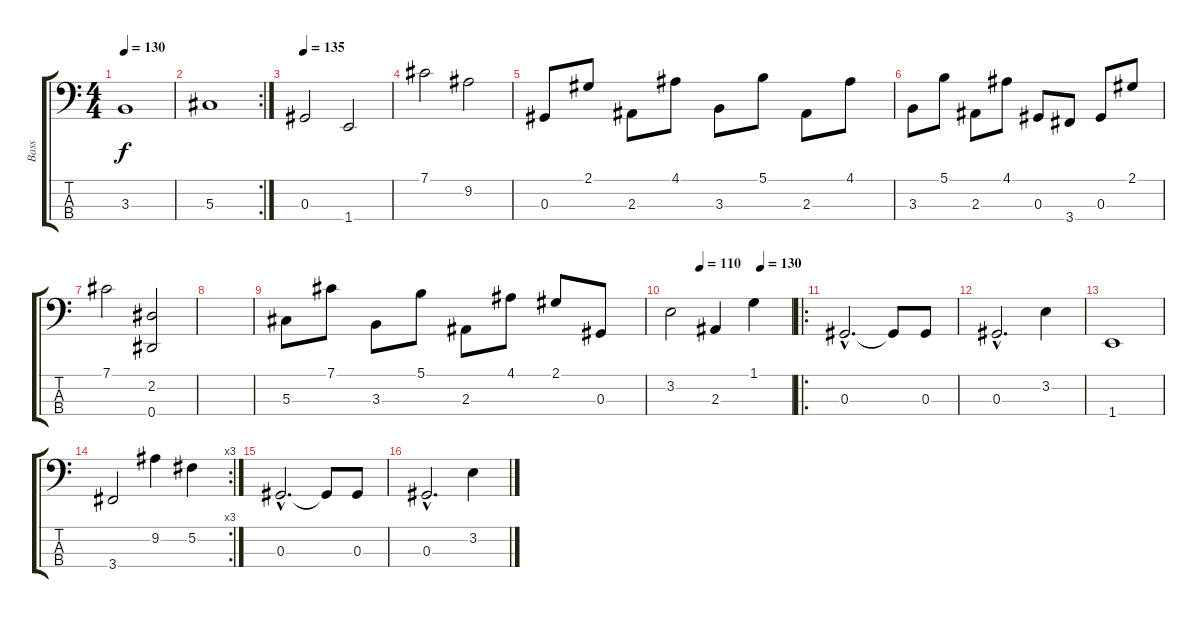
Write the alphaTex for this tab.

\track ("Bass" "Bass") {instrument fretlessbass}
\staff {score tabs}
\tuning (Gb2 Db2 Ab1 Eb1) {hide}
\ts (4 4)
\tempo 130
\clef f4
\ks c
3.3.1{dy f} |
\rc 2
5.3.1 |
\tempo 135
0.3.2 1.4.2 |
7.1.2 9.2.2 |
0.3.8 2.1.8 2.3.8 4.1.8 3.3.8 5.1.8 2.3.8 4.1.8 |
3.3.8 5.1.8 2.3.8 4.1.8 0.3.8 3.4.8 0.3.8 2.1.8 |
7.1.2 (2.2 0.4).2 |
|
5.3.8 7.1.8 3.3.8 5.1.8 2.3.8 4.1.8 2.1.8 0.3.8 |
\tempo (110 0.25)
\tempo (130 0.75)
3.2.2 2.3.4 1.1.4 |
\ro
0.3{hac}.2{d} 0.3{t}.8 0.3.8 |
0.3{hac}.2{d} 3.2.4 |
1.4.1 |
\rc 3
3.4.2 9.2.4 5.2.4 |
0.3{hac}.2{d} 0.3{t}.8 0.3.8 |
0.3{hac}.2{d} 3.2.4
